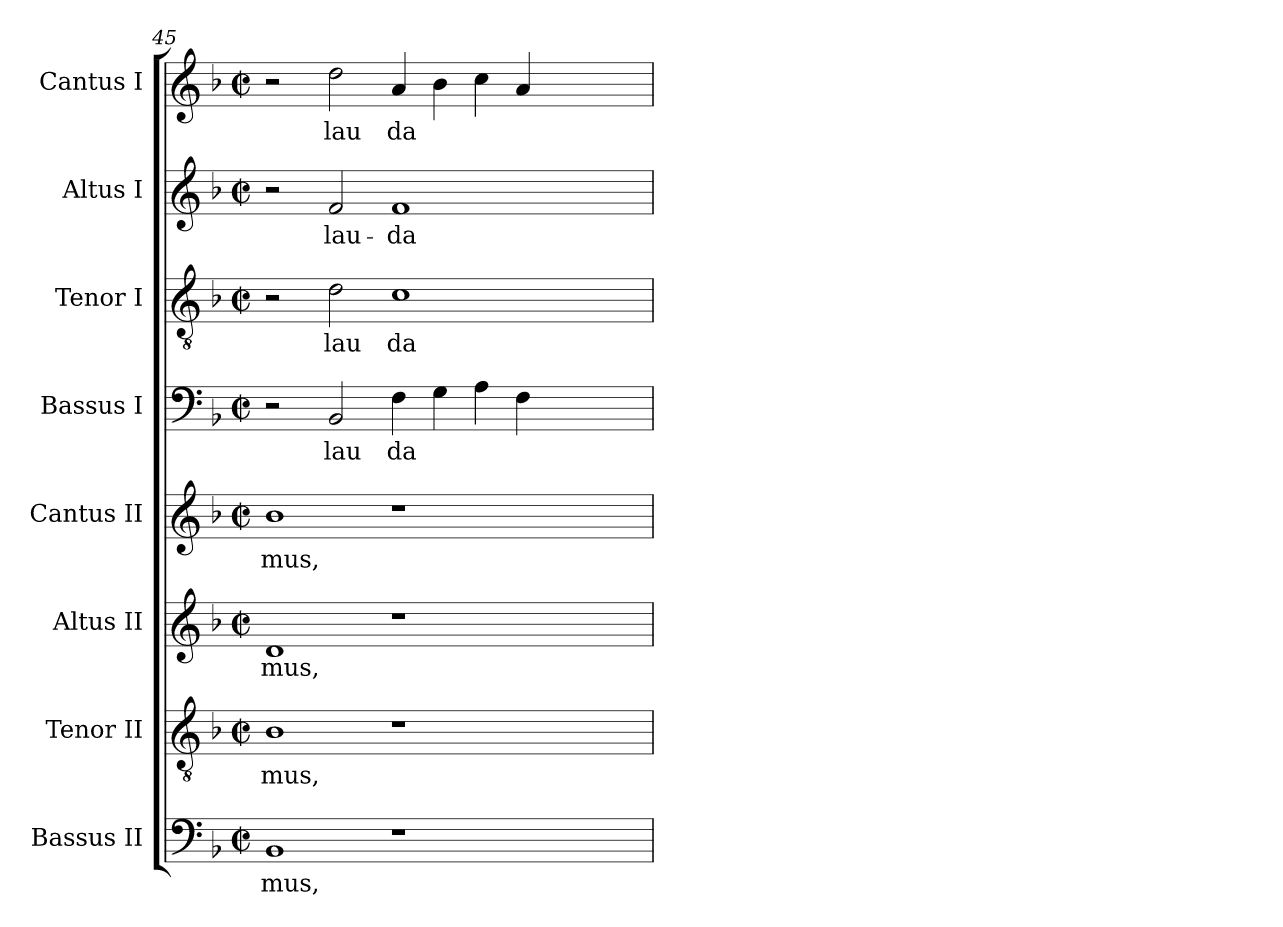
**kern	**text	**kern	**text	**kern	**text	**kern	**text	**kern	**text	**kern	**text	**kern	**text	**kern	**text
*part8	*part8	*part7	*part7	*part6	*part6	*part5	*part5	*part4	*part4	*part3	*part3	*part2	*part2	*part1	*part1
*staff8	*staff8	*staff7	*staff7	*staff6	*staff6	*staff5	*staff5	*staff4	*staff4	*staff3	*staff3	*staff2	*staff2	*staff1	*staff1
*I"Bassus II	*	*I"Tenor II	*	*I"Altus II	*	*I"Cantus II	*	*I"Bassus I	*	*I"Tenor I	*	*I"Altus I	*	*I"Cantus I	*
*clefF4	*	*clefGv2	*	*clefG2	*	*clefG2	*	*clefF4	*	*clefGv2	*	*clefG2	*	*clefG2	*
*k[b-]	*	*k[b-]	*	*k[b-]	*	*k[b-]	*	*k[b-]	*	*k[b-]	*	*k[b-]	*	*k[b-]	*
*F:	*	*F:	*	*F:	*	*F:	*	*F:	*	*F:	*	*F:	*	*F:	*
*M2/2	*	*M2/2	*	*M2/2	*	*M2/2	*	*M2/2	*	*M2/2	*	*M2/2	*	*M2/2	*
*met(c|)	*	*met(c|)	*	*met(c|)	*	*met(c|)	*	*met(c|)	*	*met(c|)	*	*met(c|)	*	*met(c|)	*
=45	=45	=45	=45	=45	=45	=45	=45	=45	=45	=45	=45	=45	=45	=45	=45
!	!LO:LY:b:cj	!	!LO:LY:b:cj	!	!LO:LY:b:cj	!	!LO:LY:b:cj	!	!	!	!	!	!	!	!
1BB-	mus,	1B-	mus,	1d	mus,	1b-	mus,	2r	.	2r	.	2r	.	2r	.
!	!	!	!	!	!	!	!	!	!LO:LY:b:cj	!	!LO:LY:b:cj	!	!LO:LY:b:cj	!	!LO:LY:b:cj
.	.	.	.	.	.	.	.	2BB-/	lau	2d\	lau	2f/	lau-	2dd\	lau
!LO:N:vis=1	!	!LO:N:vis=1	!	!LO:N:vis=1	!	!LO:N:vis=1	!	!	!LO:LY:b	!	!LO:LY:b:cj	!	!LO:LY:b:cj	!	!LO:LY:b
0r	.	0r	.	0r	.	0r	.	4F\	da	1c	da	1f	-da-	4a/	da
.	.	.	.	.	.	.	.	4G\	.	.	.	.	.	4b-\	.
.	.	.	.	.	.	.	.	4A\	.	.	.	.	.	4cc\	.
.	.	.	.	.	.	.	.	4F\	.	.	.	.	.	4a/	.
.	.	.	.	.	.	.	.	1ryy	.	1ryy	.	1ryy	.	1ryy	.
=	=	=	=	=	=	=	=	=	=	=	=	=	=	=	=
*-	*-	*-	*-	*-	*-	*-	*-	*-	*-	*-	*-	*-	*-	*-	*-
